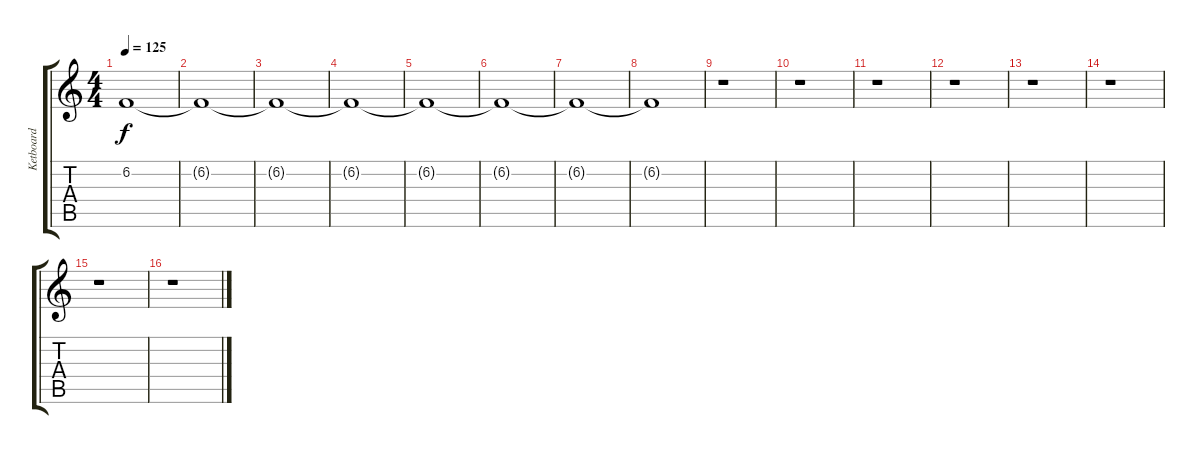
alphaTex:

\track ("Ketboard" "Ketboard") {instrument stringensemble1}
\staff {score tabs}
\tuning (E4 B3 G3 D3 A2 E2) {hide}
\ts (4 4)
\tempo 125
\clef g2
\ks c
6.2.1{dy f} |
6.2{t}.1 |
6.2{t}.1 |
6.2{t}.1 |
6.2{t}.1 |
6.2{t}.1 |
6.2{t}.1 |
6.2{t}.1 |
r.1 |
r.1 |
r.1 |
r.1 |
r.1 |
r.1 |
r.1 |
r.1
